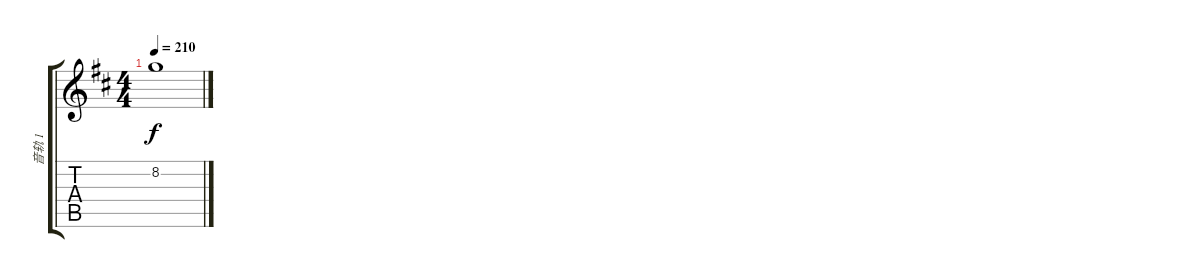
\track ("音轨 1" "音轨 1") {instrument electricguitarjazz}
\staff {score tabs}
\tuning (E4 B3 G3 D3 A2 E2) {hide}
\ts (4 4)
\tempo 210
\clef g2
\ks d
8.2.1{dy f}
